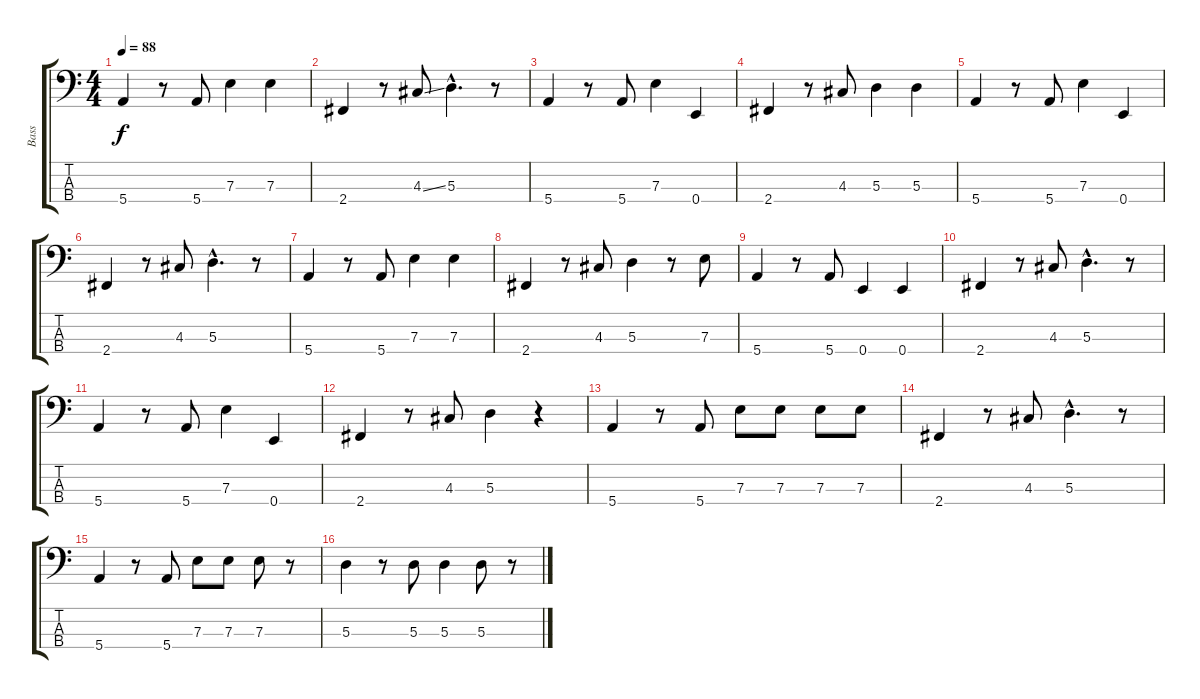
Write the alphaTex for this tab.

\track ("Bass" "Bass") {instrument electricbassfinger}
\staff {score tabs}
\tuning (G2 D2 A1 E1) {hide}
\ts (4 4)
\tempo 88
\clef f4
\ks c
5.4.4{dy f} r.8 5.4.8 7.3.4 7.3.4 |
2.4.4 r.8 4.3{ss}.8 5.3{hac}.4{d} r.8 |
5.4.4 r.8 5.4.8 7.3.4 0.4.4 |
2.4.4 r.8 4.3.8 5.3.4 5.3.4 |
5.4.4 r.8 5.4.8 7.3.4 0.4.4 |
2.4.4 r.8 4.3.8 5.3{hac}.4{d} r.8 |
5.4.4 r.8 5.4.8 7.3.4 7.3.4 |
2.4.4 r.8 4.3.8 5.3.4 r.8 7.3.8 |
5.4.4 r.8 5.4.8 0.4.4 0.4.4 |
2.4.4 r.8 4.3.8 5.3{hac}.4{d} r.8 |
5.4.4 r.8 5.4.8 7.3.4 0.4.4 |
2.4.4 r.8 4.3.8 5.3.4 r.4 |
5.4.4 r.8 5.4.8 7.3.8 7.3.8 7.3.8 7.3.8 |
2.4.4 r.8 4.3.8 5.3{hac}.4{d} r.8 |
5.4.4 r.8 5.4.8 7.3.8 7.3.8 7.3.8 r.8 |
5.3.4 r.8 5.3.8 5.3.4 5.3.8 r.8
